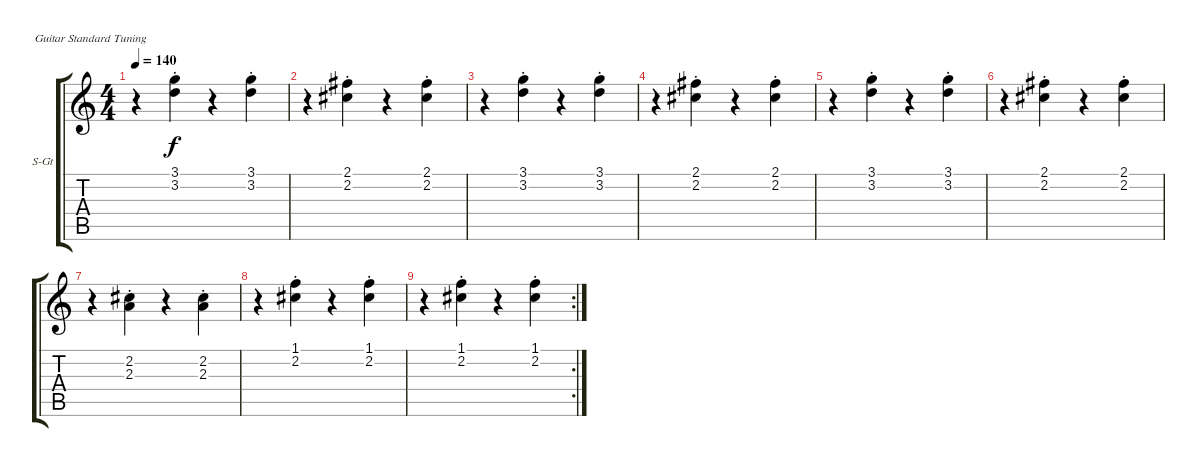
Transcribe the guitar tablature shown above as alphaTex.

\defaultSystemsLayout 4
\bracketExtendMode groupsimilarinstruments
\firstSystemTrackNameOrientation horizontal
\otherSystemsTrackNameOrientation horizontal
\track ("Acoustic Guitar" "S-Gt") {instrument acousticguitarsteel}
\staff {score tabs}
\tuning (E4 B3 G3 D3 A2 E2)
\ts (4 4)
\tempo 140
\clef g2
\ks c
r.4{dy f} (3.1{st} 3.2{st}).4 r.4 (3.1{st} 3.2{st}).4 |
r.4 (2.1{st} 2.2{st}).4 r.4 (2.1{st} 2.2{st}).4 |
r.4 (3.1{st} 3.2{st}).4 r.4 (3.1{st} 3.2{st}).4 |
r.4 (2.1{st} 2.2{st}).4 r.4 (2.1{st} 2.2{st}).4 |
r.4 (3.1{st} 3.2{st}).4 r.4 (3.1{st} 3.2{st}).4 |
r.4 (2.1{st} 2.2{st}).4 r.4 (2.1{st} 2.2{st}).4 |
r.4 (2.3{st} 2.2{st}).4 r.4 (2.3{st} 2.2{st}).4 |
r.4 (2.2{st} 1.1{st}).4 r.4 (2.2{st} 1.1{st}).4 |
\rc 2
r.4 (2.2{st} 1.1{st}).4 r.4 (2.2{st} 1.1{st}).4
